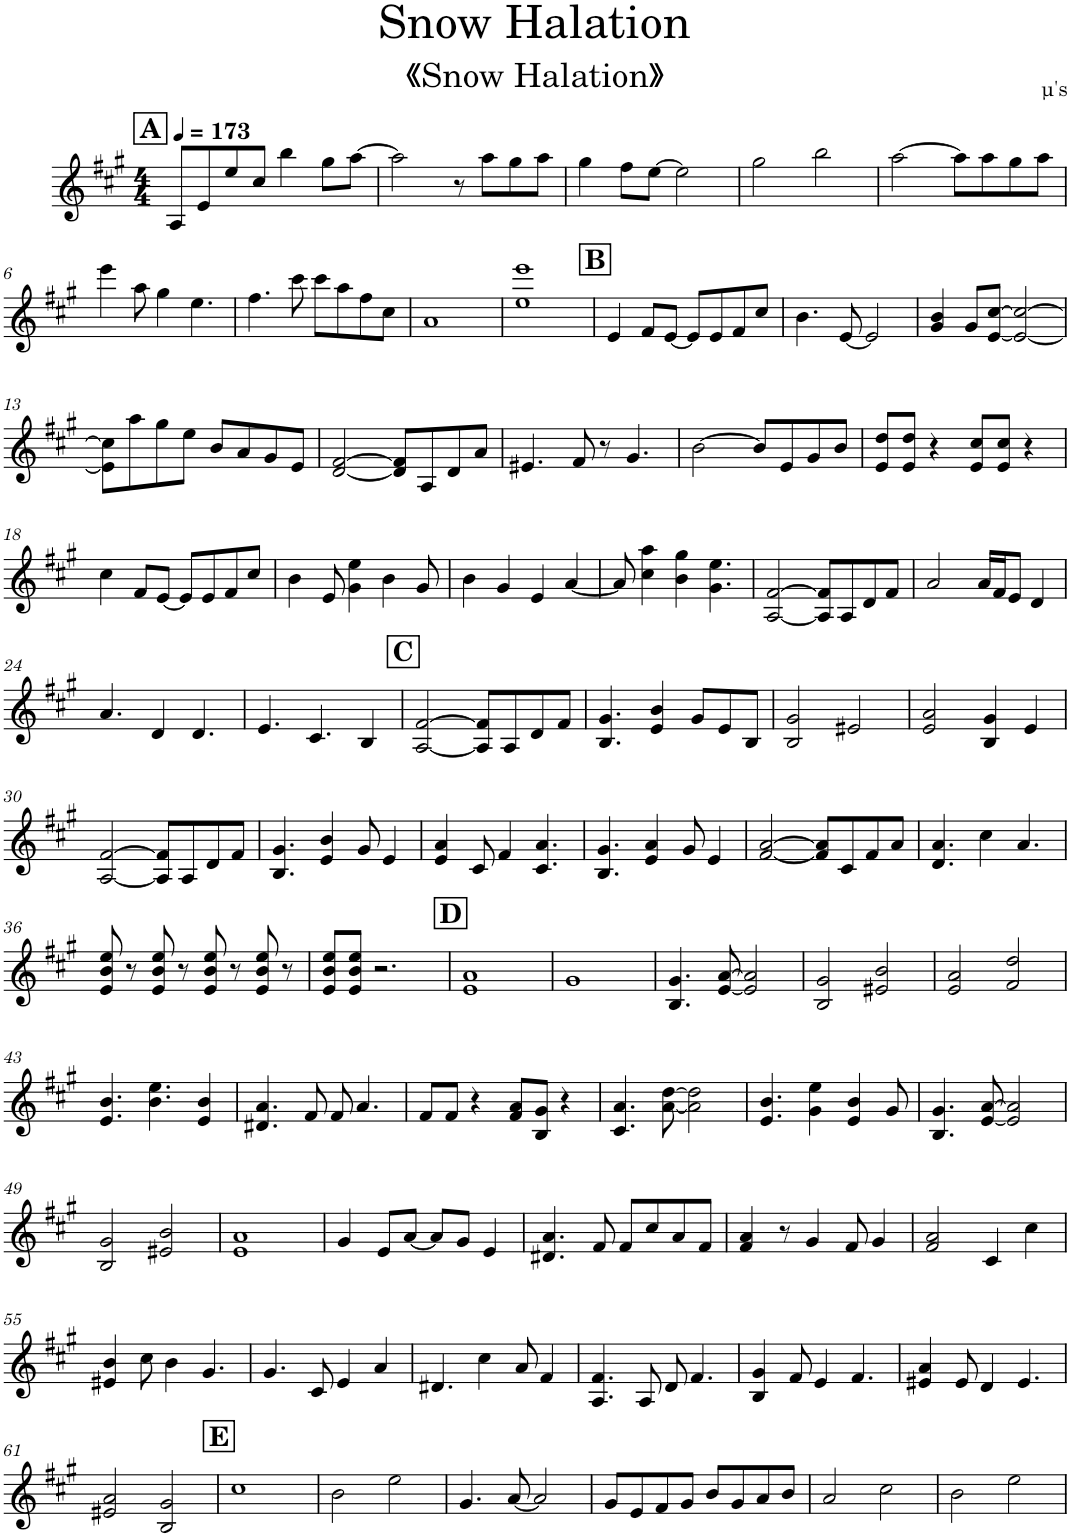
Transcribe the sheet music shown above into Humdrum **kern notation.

**kern
*part1
*staff1
*I"Piano
*I'Pno.
*clefG2
*k[f#c#g#]
*M4/4
*MM173
!!LO:REH:place=s1:a:B:cj:fs=14:t=A
=1
8A/L
8e/
8ee/
8cc#/J
4bb\
8gg#\L
[8aa\J
=2
2aa\]
8r
8aa\L
8gg#\
8aa\J
=3
4gg#\
8ff#\L
[8ee\J
2ee\]
=4
2gg#\
2bb\
=5
[2aa\
8aa\L]
8aa\
8gg#\
8aa\J
!!LO:LB:g=z
=6
4eee\
8aa\
4gg#\
4.ee\
=7
4.ff#\
8ccc#\
8ccc#\L
8aa\
8ff#\
8cc#\J
=8
1a
=9
1ee 1eee
!!LO:REH:place=s1:a:B:cj:fs=14:t=B
=10
4e/
8f#/L
[8e/J
8e/L]
8e/
8f#/
8cc#/J
=11
4.b\
[8e/
2e/]
=12
4g#/ 4b/
8g#/L
[8e/ [8cc#/J
2e/_ 2cc#/_
!!LO:LB:g=z
=13
8e\] 8cc#\]L
8aa\
8gg#\
8ee\J
8b/L
8a/
8g#/
8e/J
=14
[2d/ [2f#/
8d/] 8f#/]L
8A/
8d/
8a/J
=15
4.e#X/
8f#/
8r
4.g#/
=16
[2b\
8b/L]
8e/
8g#/
8b/J
=17
8e/ 8dd/L
8e/ 8dd/J
4r
8e/ 8cc#/L
8e/ 8cc#/J
4r
!!LO:LB:g=z
=18
4cc#\
8f#/L
[8e/J
8e/L]
8e/
8f#/
8cc#/J
=19
4b\
8e/
4g#\ 4ee\
4b\
8g#/
=20
4b\
4g#/
4e/
[4a/
=21
8a/]
4cc#\ 4aa\
4b\ 4gg#\
4.g#\ 4.ee\
=22
[2A/ [2f#/
8A/] 8f#/]L
8A/
8d/
8f#/J
=23
2a/
16a/LL
16f#/J
8e/J
4d/
!!LO:LB:g=z
=24
4.a/
4d/
4.d/
=25
4.e/
4.c#/
4B/
!!LO:REH:place=s1:a:B:cj:fs=14:t=C
=26
[2A/ [2f#/
8A/] 8f#/]L
8A/
8d/
8f#/J
=27
4.B/ 4.g#/
4e/ 4b/
8g#/L
8e/
8B/J
=28
2B/ 2g#/
2e#X/
=29
2e/ 2a/
4B/ 4g#/
4e/
!!LO:LB:g=z
=30
[2A/ [2f#/
8A/] 8f#/]L
8A/
8d/
8f#/J
=31
4.B/ 4.g#/
4e/ 4b/
8g#/
4e/
=32
4e/ 4a/
8c#/
4f#/
4.c#/ 4.a/
=33
4.B/ 4.g#/
4e/ 4a/
8g#/
4e/
=34
[2f#/ [2a/
8f#/] 8a/]L
8c#/
8f#/
8a/J
=35
4.d/ 4.a/
4cc#\
4.a/
!!LO:LB:g=z
=36
8e/ 8b/ 8ee/
8r
8e/ 8b/ 8ee/
8r
8e/ 8b/ 8ee/
8r
8e/ 8b/ 8ee/
8r
=37
8e/ 8b/ 8ee/L
8e/ 8b/ 8ee/J
2.r
!!LO:REH:place=s1:a:B:cj:fs=14:t=D
=38
1e 1a
=39
1g#
=40
4.B/ 4.g#/
[8e/ [8a/
2e/] 2a/]
=41
2B/ 2g#/
2e#X/ 2b/
=42
2e/ 2a/
2f#/ 2dd/
!!LO:LB:g=z
=43
4.e/ 4.b/
4.b\ 4.ee\
4e/ 4b/
=44
4.d#X/ 4.a/
8f#/
8f#/
4.a/
=45
8f#/L
8f#/J
4r
8f#/ 8a/L
8B/ 8g#/J
4r
=46
4.c#/ 4.a/
[8a\ [8dd\
2a\] 2dd\]
=47
4.e/ 4.b/
4g#\ 4ee\
4e/ 4b/
8g#/
=48
4.B/ 4.g#/
[8e/ [8a/
2e/] 2a/]
!!LO:LB:g=z
=49
2B/ 2g#/
2e#X/ 2b/
=50
1e 1a
=51
4g#/
8e/L
[8a/J
8a/L]
8g#/J
4e/
=52
4.d#X/ 4.a/
8f#/
8f#/L
8cc#/
8a/
8f#/J
=53
4f#/ 4a/
8r
4g#/
8f#/
4g#/
=54
2f#/ 2a/
4c#/
4cc#\
!!LO:LB:g=z
=55
4e#X/ 4b/
8cc#\
4b\
4.g#/
=56
4.g#/
8c#/
4e/
4a/
=57
4.d#X/
4cc#\
8a/
4f#/
=58
4.A/ 4.f#/
8A/
8d/
4.f#/
=59
4B/ 4g#/
8f#/
4e/
4.f#/
=60
4e#X/ 4a/
8e#/
4d/
4.e#/
!!LO:LB:g=z
=61
2e#X/ 2a/
2B/ 2g#/
!!LO:REH:place=s1:a:B:cj:fs=14:t=E
=62
1cc#
=63
2b\
2ee\
=64
4.g#/
[8a/
2a/]
=65
8g#/L
8e/
8f#/
8g#/J
8b/L
8g#/
8a/
8b/J
=66
2a/
2cc#\
=67
2b\
2ee\
=
*-
